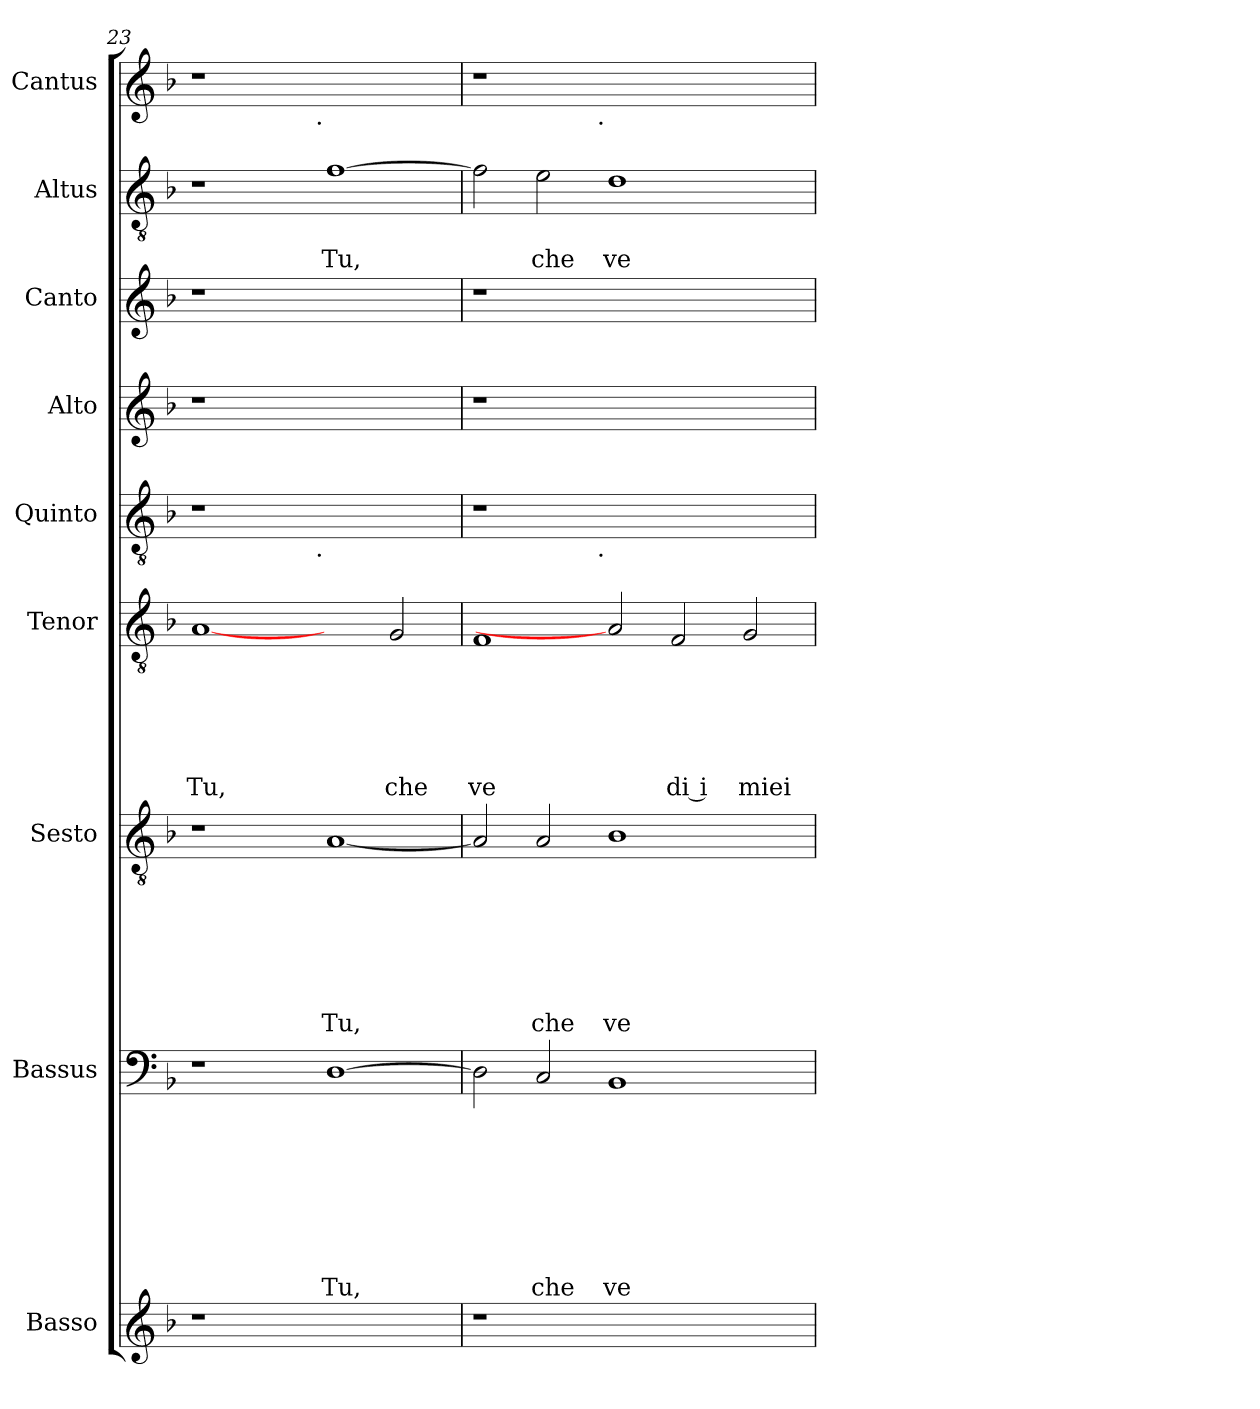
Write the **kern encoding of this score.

**kern	**kern	**text	**text	**text	**text	**text	**text	**text	**text	**kern	**text	**text	**text	**text	**text	**text	**text	**kern	**text	**text	**text	**text	**text	**text	**kern	**kern	**kern	**kern	**text	**text	**kern
*part9	*part8	*part8	*part8	*part8	*part8	*part8	*part8	*part8	*part8	*part7	*part7	*part7	*part7	*part7	*part7	*part7	*part7	*part6	*part6	*part6	*part6	*part6	*part6	*part6	*part5	*part4	*part3	*part2	*part2	*part2	*part1
*staff9	*staff8	*staff8	*staff8	*staff8	*staff8	*staff8	*staff8	*staff8	*staff8	*staff7	*staff7	*staff7	*staff7	*staff7	*staff7	*staff7	*staff7	*staff6	*staff6	*staff6	*staff6	*staff6	*staff6	*staff6	*staff5	*staff4	*staff3	*staff2	*staff2	*staff2	*staff1
*I"Basso	*I"Bassus	*	*	*	*	*	*	*	*	*I"Sesto	*	*	*	*	*	*	*	*I"Tenor	*	*	*	*	*	*	*I"Quinto	*I"Alto	*I"Canto	*I"Altus	*	*	*I"Cantus
*	*	*	*	*	*	*	*	*	*	*I'Sesto	*	*	*	*	*	*	*	*I'Tenor	*	*	*	*	*	*	*I'Quinto	*I'Alto	*I'Canto	*I'Altus	*	*	*I'Cantus
*clefG2	*clefF4	*	*	*	*	*	*	*	*	*clefGv2	*	*	*	*	*	*	*	*clefGv2	*	*	*	*	*	*	*clefGv2	*clefG2	*clefG2	*clefGv2	*	*	*clefG2
*k[b-]	*k[b-]	*	*	*	*	*	*	*	*	*k[b-]	*	*	*	*	*	*	*	*k[b-]	*	*	*	*	*	*	*k[b-]	*k[b-]	*k[b-]	*k[b-]	*	*	*k[b-]
*F:	*F:	*	*	*	*	*	*	*	*	*F:	*	*	*	*	*	*	*	*F:	*	*	*	*	*	*	*F:	*F:	*F:	*F:	*	*	*F:
=23	=23	=23	=23	=23	=23	=23	=23	=23	=23	=23	=23	=23	=23	=23	=23	=23	=23	=23	=23	=23	=23	=23	=23	=23	=23	=23	=23	=23	=23	=23	=23
!	!	!	!	!	!	!	!	!	!	!	!	!	!	!	!	!	!	!	!	!	!	!	!	!LO:LY:b	!	!	!	!	!	!	!
*	*	*	*	*	*	*	*	*	*	*	*	*	*	*	*	*	*	*	*	*	*	*	*	*	*^	*	*	*	*	*	*^
1r	1r	.	.	.	.	.	.	.	.	1r	.	.	.	.	.	.	.	[1A	.	.	.	.	.	Tu,	1r	2ryy	1r	1r	1r	.	.	1r	2ryy
.	.	.	.	.	.	.	.	.	.	.	.	.	.	.	.	.	.	.	.	.	.	.	.	.	.	4...ryy	.	.	.	.	.	.	4...ryy
!	!	!	!	!	!	!	!	!	!	!	!	!	!	!	!	!	!	!	!	!	!	!	!	!	!	!	!	!	!	!	!	!	!LO:TX:b:t=.
!	!	!	!	!	!	!	!	!	!	!	!	!	!	!	!	!	!	!	!	!	!	!	!	!	!	!LO:TX:b:t=.	!	!	!	!	!	!	!
.	.	.	.	.	.	.	.	.	.	.	.	.	.	.	.	.	.	.	.	.	.	.	.	.	.	1ryy	.	.	.	.	.	.	1ryy
!	!	!	!	!	!	!	!	!	!LO:LY:b	!	!	!	!	!	!	!	!LO:LY:b	!	!	!	!	!	!	!	!	!	!	!	!	!	!LO:LY:b	!	!
1ryy	[>1D	.	.	.	.	.	.	.	Tu,	[<1A	.	.	.	.	.	.	Tu,	2ryy	.	.	.	.	.	.	1ryy	.	1ryy	1ryy	[>1f	.	Tu,	1ryy	.
!	!	!	!	!	!	!	!	!	!	!	!	!	!	!	!	!	!	!	!	!	!	!	!	!LO:LY:b	!	!	!	!	!	!	!	!	!
.	.	.	.	.	.	.	.	.	.	.	.	.	.	.	.	.	.	2G/	.	.	.	.	.	che	.	.	.	.	.	.	.	.	.
.	.	.	.	.	.	.	.	.	.	.	.	.	.	.	.	.	.	.	.	.	.	.	.	.	.	32ryy	.	.	.	.	.	.	32ryy
=24	=24	=24	=24	=24	=24	=24	=24	=24	=24	=24	=24	=24	=24	=24	=24	=24	=24	=24	=24	=24	=24	=24	=24	=24	=24	=24	=24	=24	=24	=24	=24	=24	=24
!	!	!	!	!	!	!	!	!	!	!	!	!	!	!	!	!	!	!	!	!	!	!	!	!LO:LY:b	!	!	!	!	!	!	!	!	!
1r	2D\]	.	.	.	.	.	.	.	.	2A/]	.	.	.	.	.	.	.	1F	.	.	.	.	.	ve	1r	2ryy	1r	1r	2f\]	.	.	1r	2ryy
!	!	!	!	!	!	!	!	!	!LO:LY:b	!	!	!	!	!	!	!	!LO:LY:b	!	!	!	!	!	!	!	!	!	!	!	!	!	!LO:LY:b	!	!
.	2C/	.	.	.	.	.	.	.	che	2A/	.	.	.	.	.	.	che	.	.	.	.	.	.	.	.	4...ryy	.	.	2e\	.	che	.	4...ryy
!	!	!	!	!	!	!	!	!	!	!	!	!	!	!	!	!	!	!	!	!	!	!	!	!	!	!	!	!	!	!	!	!	!LO:TX:b:t=.
!	!	!	!	!	!	!	!	!	!	!	!	!	!	!	!	!	!	!	!	!	!	!	!	!	!	!LO:TX:b:t=.	!	!	!	!	!	!	!
.	.	.	.	.	.	.	.	.	.	.	.	.	.	.	.	.	.	.	.	.	.	.	.	.	.	1ryy	.	.	.	.	.	.	1ryy
!	!	!	!	!	!	!	!	!	!LO:LY:b	!	!	!	!	!	!	!	!LO:LY:b	!	!	!	!	!	!	!	!	!	!	!	!	!	!LO:LY:b	!	!
1.ryy	1BB-	.	.	.	.	.	.	.	ve	1B-	.	.	.	.	.	.	ve	2A]	.	.	.	.	.	.	1.ryy	.	1.ryy	1.ryy	1d	.	ve-	1.ryy	.
!	!	!	!	!	!	!	!	!	!	!	!	!	!	!	!	!	!	!	!	!	!	!	!	!LO:LY:b:rj	!	!	!	!	!	!	!	!	!
.	.	.	.	.	.	.	.	.	.	.	.	.	.	.	.	.	.	2F/	.	.	.	.	.	di i	.	.	.	.	.	.	.	.	.
.	.	.	.	.	.	.	.	.	.	.	.	.	.	.	.	.	.	.	.	.	.	.	.	.	.	2ryy	.	.	.	.	.	.	2ryy
!	!	!	!	!	!	!	!	!	!	!	!	!	!	!	!	!	!	!	!	!	!	!	!	!LO:LY:b	!	!	!	!	!	!	!	!	!
.	2ryy	.	.	.	.	.	.	.	.	2ryy	.	.	.	.	.	.	.	2G/	.	.	.	.	.	miei	.	.	.	.	2ryy	.	.	.	.
.	.	.	.	.	.	.	.	.	.	.	.	.	.	.	.	.	.	.	.	.	.	.	.	.	.	32ryy	.	.	.	.	.	.	32ryy
*	*	*	*	*	*	*	*	*	*	*	*	*	*	*	*	*	*	*	*	*	*	*	*	*	*v	*v	*	*	*	*	*	*v	*v
=	=	=	=	=	=	=	=	=	=	=	=	=	=	=	=	=	=	=	=	=	=	=	=	=	=	=	=	=	=	=	=
*-	*-	*-	*-	*-	*-	*-	*-	*-	*-	*-	*-	*-	*-	*-	*-	*-	*-	*-	*-	*-	*-	*-	*-	*-	*-	*-	*-	*-	*-	*-	*-
